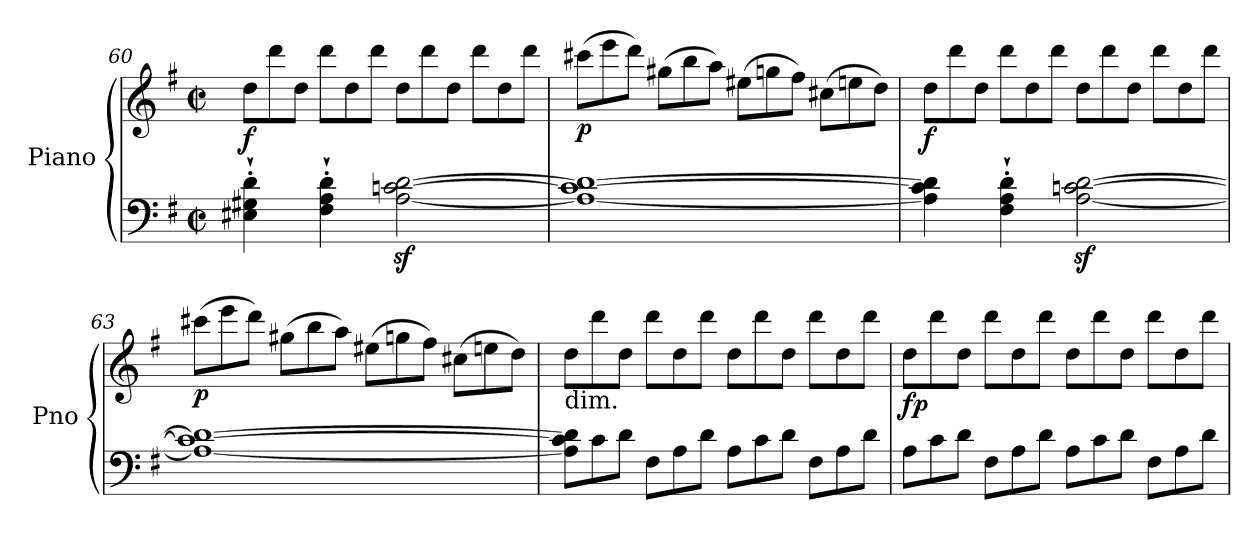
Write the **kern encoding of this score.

**kern	**kern	**dynam
*part1	*part1	*part1
*staff2	*staff1	*staff1/2
*I"Piano	*	*
*I'Pno	*	*
*clefF4	*clefG2	*
*k[f#]	*k[f#]	*
*G:	*G:	*
*M2/2	*M2/2	*
*met(c|)	*met(c|)	*
*	*Xtuplet	*
=60	=60	=60
!	!	!LO:DY:b
4E#X\`' 4G#X\`' 4d\`'	12dd\L	f
.	12ddd\	.
.	12dd\J	.
4F#\`' 4A\`' 4d\`'	12ddd\L	.
.	12dd\	.
.	12ddd\J	.
[2A\z< [2cn\z< [2d\z<	12dd\L	.
.	12ddd\	.
.	12dd\J	.
.	12ddd\L	.
.	12dd\	.
.	12ddd\J	.
!!LO:LB:g=z
=61	=61	=61
!	!	!LO:DY:b
1A_ 1c_ 1d_	(12ccc#X\L	p
.	12eee\	.
.	12ddd\J)	.
.	(12gg#X\L	.
.	12bb\	.
.	12aa\J)	.
.	(12ee#X\L	.
.	12ggn\	.
.	12ff#\J)	.
.	(12cc#X\L	.
.	12een\	.
.	12dd\J)	.
=62	=62	=62
!	!	!LO:DY:b
4A\] 4c\] 4d\]	12dd\L	f
.	12ddd\	.
.	12dd\J	.
4F#\`' 4A\`' 4d\`'	12ddd\L	.
.	12dd\	.
.	12ddd\J	.
[2A\z< [2cn\z< [2d\z<	12dd\L	.
.	12ddd\	.
.	12dd\J	.
.	12ddd\L	.
.	12dd\	.
.	12ddd\J	.
=63	=63	=63
!	!	!LO:DY:b
1A_ 1c_ 1d_	(12ccc#X\L	p
.	12eee\	.
.	12ddd\J)	.
.	(12gg#X\L	.
.	12bb\	.
.	12aa\J)	.
.	(12ee#X\L	.
.	12ggn\	.
.	12ff#\J)	.
.	(12cc#X\L	.
.	12een\	.
.	12dd\J)	.
!!LO:LB:g=z
=64	=64	=64
*Xtuplet	*	*
!	!LO:TX:b:t=dim.	!
12A\] 12c\] 12d\]L	12dd\L	.
12c\	12ddd\	.
12d\J	12dd\J	.
12F#\L	12ddd\L	.
12A\	12dd\	.
12d\J	12ddd\J	.
12A\L	12dd\L	.
12c\	12ddd\	.
12d\J	12dd\J	.
12F#\L	12ddd\L	.
12A\	12dd\	.
12d\J	12ddd\J	.
=65	=65	=65
!	!	!LO:DY:b
12A\L	12dd\L	fp
12c\	12ddd\	.
12d\J	12dd\J	.
12F#\L	12ddd\L	.
12A\	12dd\	.
12d\J	12ddd\J	.
12A\L	12dd\L	.
12c\	12ddd\	.
12d\J	12dd\J	.
12F#\L	12ddd\L	.
12A\	12dd\	.
12d\J	12ddd\J	.
=	=	=
*-	*-	*-
